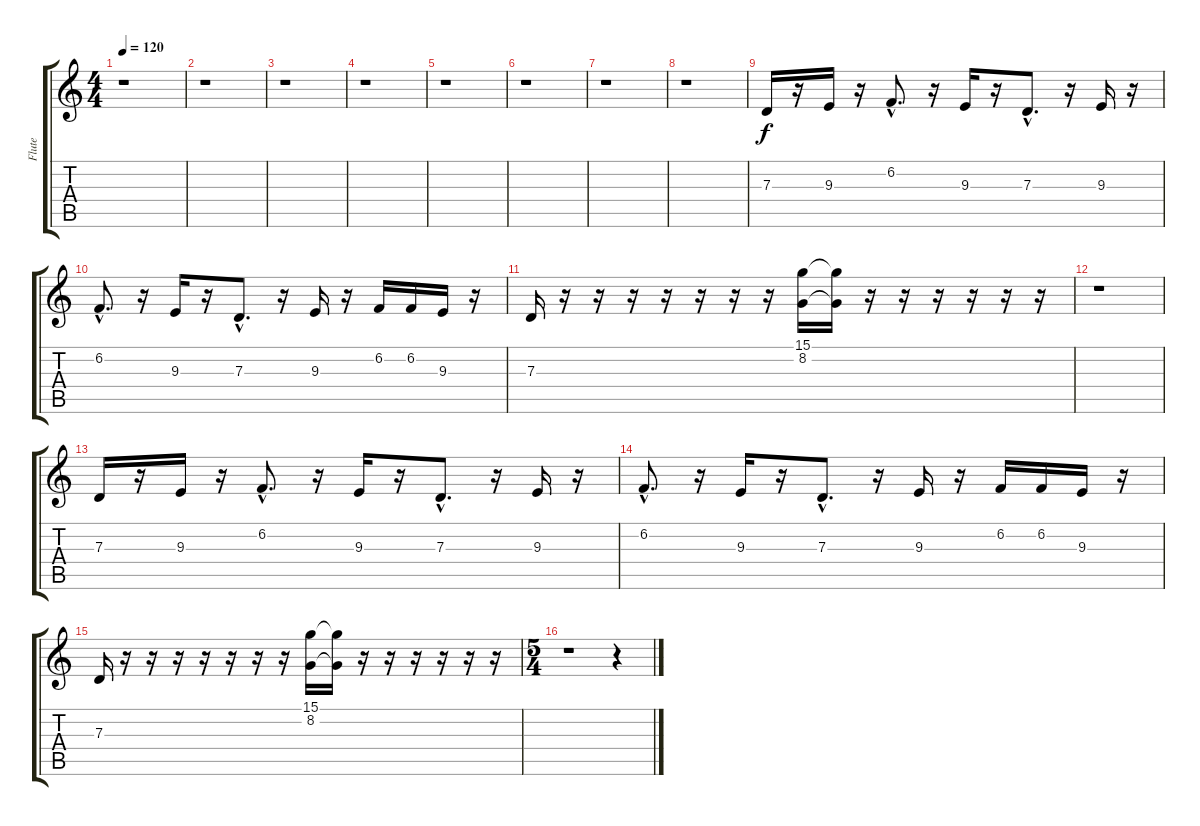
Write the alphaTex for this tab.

\track ("Flute" "Flute") {instrument flute}
\staff {score tabs}
\tuning (E4 B3 G3 D3 A2 E2) {hide}
\ts (4 4)
\tempo 120
\clef g2
\ks c
r.1{dy f} |
r.1 |
r.1 |
r.1 |
r.1 |
r.1 |
r.1 |
r.1 |
7.3.16{volume 10} r.16 9.3.16 r.16 6.2{hac}.8{d} r.16 9.3.16 r.16 7.3{hac}.8{d} r.16 9.3.16 r.16 |
6.2{hac}.8{d} r.16 9.3.16 r.16 7.3{hac}.8{d} r.16 9.3.16 r.16 6.2.16 6.2.16 9.3.16 r.16 |
7.3.16 r.16 r.16 r.16 r.16 r.16 r.16 r.16 (15.1 8.2).16{volume 16} (15.1{t} 8.2{t}).16 r.16 r.16 r.16 r.16 r.16 r.16{volume 5} |
r.1 |
7.3.16{volume 10} r.16 9.3.16 r.16 6.2{hac}.8{d} r.16 9.3.16 r.16 7.3{hac}.8{d} r.16 9.3.16 r.16 |
6.2{hac}.8{d} r.16 9.3.16 r.16 7.3{hac}.8{d} r.16 9.3.16 r.16 6.2.16 6.2.16 9.3.16 r.16 |
7.3.16 r.16 r.16 r.16 r.16 r.16 r.16 r.16 (15.1 8.2).16{volume 16} (15.1{t} 8.2{t}).16 r.16 r.16 r.16 r.16 r.16 r.16{volume 5} |
\ts (5 4)
r.1 r.4
